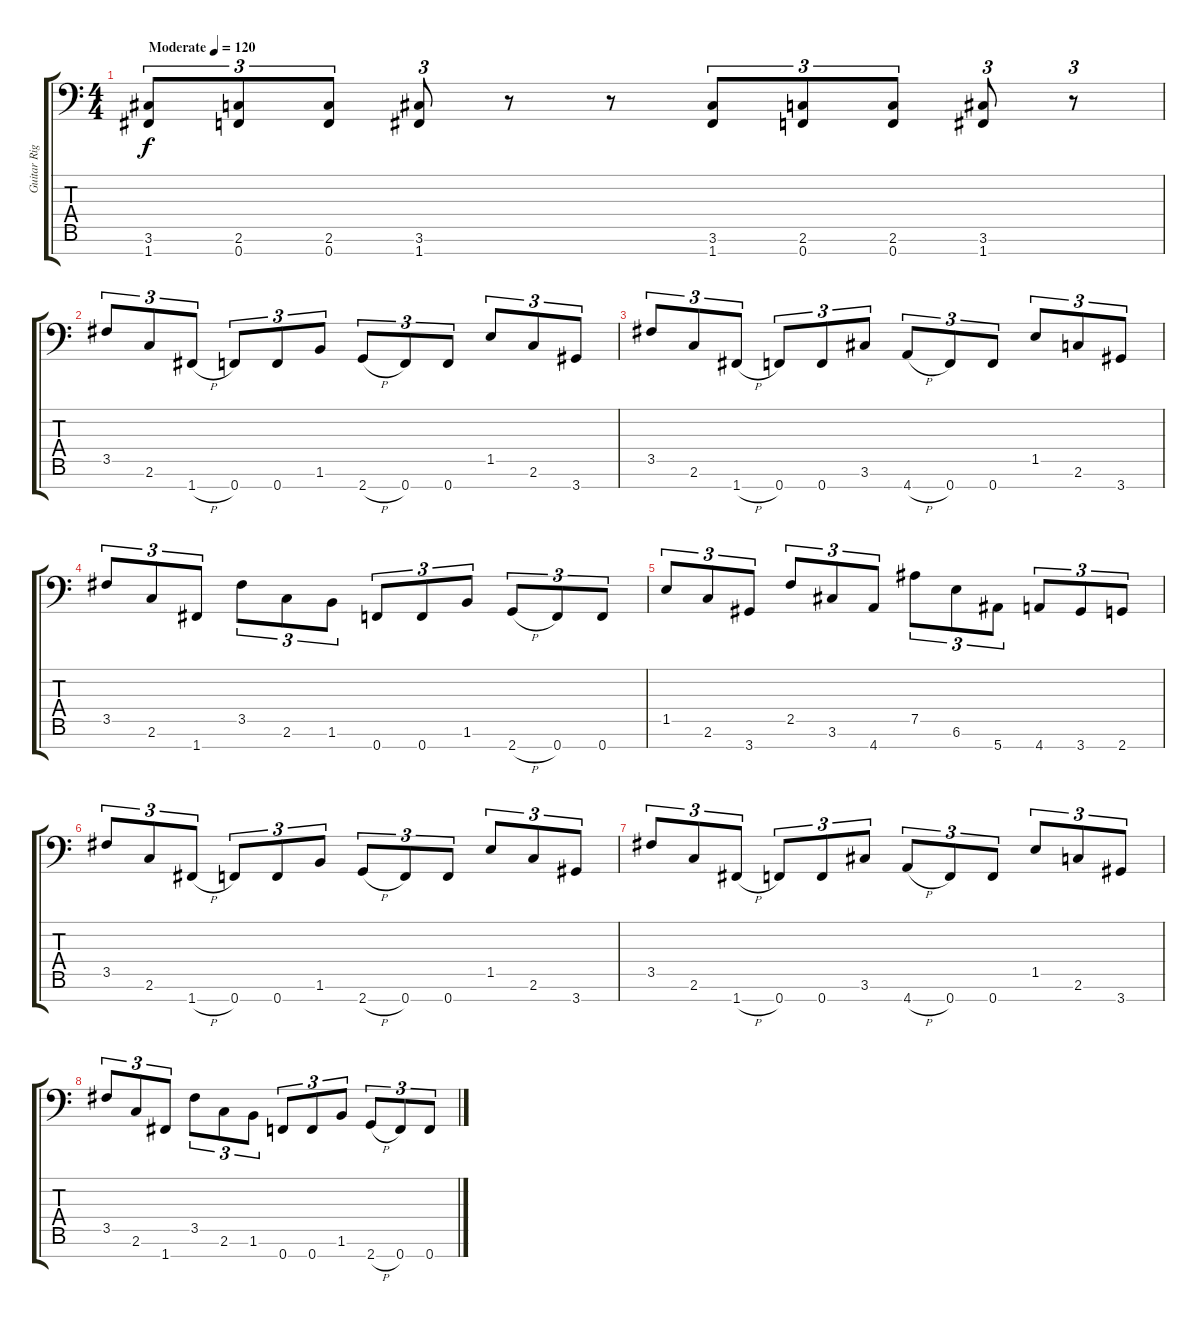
\track ("Guitar Right" "Guitar Rig") {instrument overdrivenguitar}
\staff {score tabs}
\tuning (Bb3 F3 Db3 Ab2 Eb2 Bb1 F1) {hide}
\ts (4 4)
\tempo (120 "Moderate")
\clef f4
\ks c
(3.6 1.7).8{tu (3 2) dy f instrument overdrivenguitar} (2.6 0.7).8{tu (3 2)} (2.6 0.7).8{tu (3 2)} (3.6 1.7).8{tu (3 2)} r.8 r.8 (3.6 1.7).8{tu (3 2)} (2.6 0.7).8{tu (3 2)} (2.6 0.7).8{tu (3 2)} (3.6 1.7).8{tu (3 2)} r.8{tu (3 2)} |
3.5.8{tu (3 2)} 2.6.8{tu (3 2)} 1.7{h}.8{tu (3 2)} 0.7.8{tu (3 2)} 0.7.8{tu (3 2)} 1.6.8{tu (3 2)} 2.7{h}.8{tu (3 2)} 0.7.8{tu (3 2)} 0.7.8{tu (3 2)} 1.5.8{tu (3 2)} 2.6.8{tu (3 2)} 3.7.8{tu (3 2)} |
3.5.8{tu (3 2)} 2.6.8{tu (3 2)} 1.7{h}.8{tu (3 2)} 0.7.8{tu (3 2)} 0.7.8{tu (3 2)} 3.6.8{tu (3 2)} 4.7{h}.8{tu (3 2)} 0.7.8{tu (3 2)} 0.7.8{tu (3 2)} 1.5.8{tu (3 2)} 2.6.8{tu (3 2)} 3.7.8{tu (3 2)} |
3.5.8{tu (3 2)} 2.6.8{tu (3 2)} 1.7.8{tu (3 2)} 3.5.8{tu (3 2)} 2.6.8{tu (3 2)} 1.6.8{tu (3 2)} 0.7.8{tu (3 2)} 0.7.8{tu (3 2)} 1.6.8{tu (3 2)} 2.7{h}.8{tu (3 2)} 0.7.8{tu (3 2)} 0.7.8{tu (3 2)} |
1.5.8{tu (3 2)} 2.6.8{tu (3 2)} 3.7.8{tu (3 2)} 2.5.8{tu (3 2)} 3.6.8{tu (3 2)} 4.7.8{tu (3 2)} 7.5.8{tu (3 2)} 6.6.8{tu (3 2)} 5.7.8{tu (3 2)} 4.7.8{tu (3 2)} 3.7.8{tu (3 2)} 2.7.8{tu (3 2)} |
3.5.8{tu (3 2)} 2.6.8{tu (3 2)} 1.7{h}.8{tu (3 2)} 0.7.8{tu (3 2)} 0.7.8{tu (3 2)} 1.6.8{tu (3 2)} 2.7{h}.8{tu (3 2)} 0.7.8{tu (3 2)} 0.7.8{tu (3 2)} 1.5.8{tu (3 2)} 2.6.8{tu (3 2)} 3.7.8{tu (3 2)} |
3.5.8{tu (3 2)} 2.6.8{tu (3 2)} 1.7{h}.8{tu (3 2)} 0.7.8{tu (3 2)} 0.7.8{tu (3 2)} 3.6.8{tu (3 2)} 4.7{h}.8{tu (3 2)} 0.7.8{tu (3 2)} 0.7.8{tu (3 2)} 1.5.8{tu (3 2)} 2.6.8{tu (3 2)} 3.7.8{tu (3 2)} |
3.5.8{tu (3 2)} 2.6.8{tu (3 2)} 1.7.8{tu (3 2)} 3.5.8{tu (3 2)} 2.6.8{tu (3 2)} 1.6.8{tu (3 2)} 0.7.8{tu (3 2)} 0.7.8{tu (3 2)} 1.6.8{tu (3 2)} 2.7{h}.8{tu (3 2)} 0.7.8{tu (3 2)} 0.7.8{tu (3 2)}
